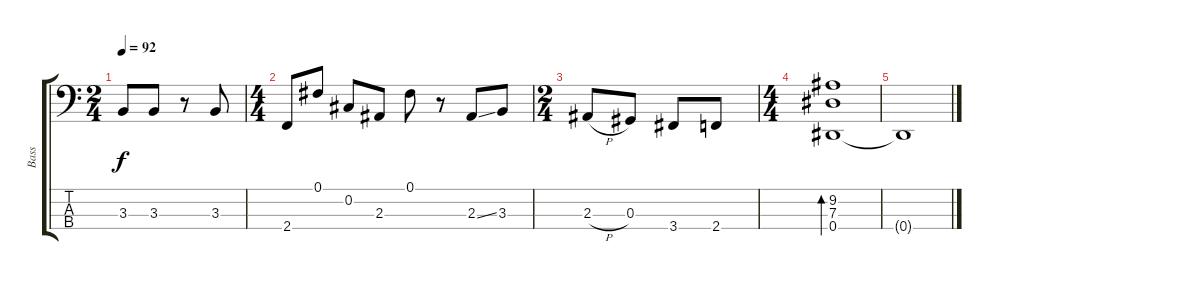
\track ("Bass" "Bass") {instrument electricbasspick}
\staff {score tabs}
\tuning (Gb2 Db2 Ab1 Eb1) {hide}
\ts (2 4)
\tempo 92
\clef f4
\ks c
3.3.8{dy f} 3.3.8 r.8 3.3.8 |
\ts (4 4)
2.4.8 0.1.8 0.2.8 2.3.8 0.1.8 r.8 2.3{ss}.8 3.3.8 |
\ts (2 4)
2.3{h}.8 0.3.8 3.4.8 2.4.8 |
\ts (4 4)
(9.2 7.3 0.4).1{bd 480} |
0.4{t}.1
